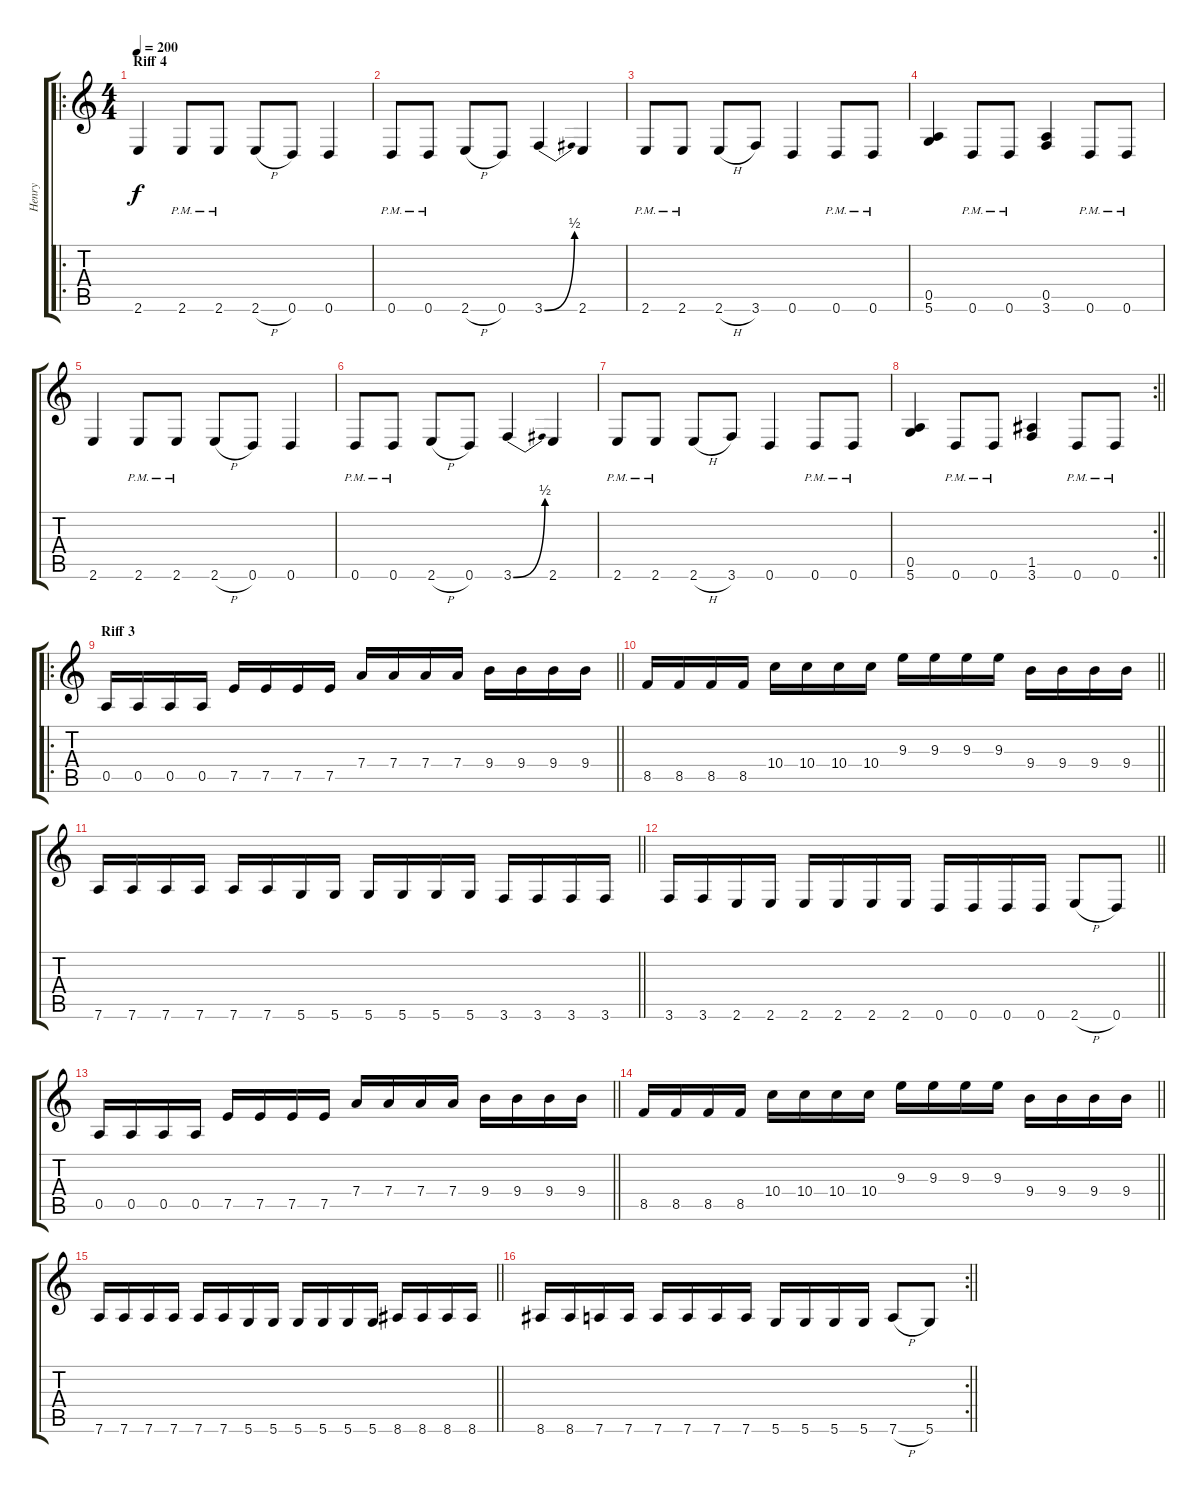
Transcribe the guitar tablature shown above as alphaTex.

\track ("Henry" "Henry") {instrument distortionguitar}
\staff {score tabs}
\tuning (E4 B3 G3 D3 A2 D2) {hide}
\ro
\ts (4 4)
\section ("" "Riff 4")
\tempo 200
\clef g2
\ks c
2.6.4{dy f} 2.6{pm}.8 2.6{pm}.8 2.6{h}.8 0.6.8 0.6.4 |
0.6{pm}.8 0.6{pm}.8 2.6{h}.8 0.6.8 3.6{be (bend 0 0 60 2)}.4 2.6.4 |
2.6{pm}.8 2.6{pm}.8 2.6{h}.8 3.6.8 0.6.4 0.6{pm}.8 0.6{pm}.8 |
(0.5 5.6).4 0.6{pm}.8 0.6{pm}.8 (0.5 3.6).4 0.6{pm}.8 0.6{pm}.8 |
2.6.4 2.6{pm}.8 2.6{pm}.8 2.6{h}.8 0.6.8 0.6.4 |
0.6{pm}.8 0.6{pm}.8 2.6{h}.8 0.6.8 3.6{be (bend 0 0 60 2)}.4 2.6.4 |
2.6{pm}.8 2.6{pm}.8 2.6{h}.8 3.6.8 0.6.4 0.6{pm}.8 0.6{pm}.8 |
\rc 2
\barLineRight lightlight
(0.5 5.6).4 0.6{pm}.8 0.6{pm}.8 (1.5 3.6).4 0.6{pm}.8 0.6{pm}.8 |
\ro
\section ("" "Riff 3")
\barLineRight lightlight
0.5.16 0.5.16 0.5.16 0.5.16 7.5.16 7.5.16 7.5.16 7.5.16 7.4.16 7.4.16 7.4.16 7.4.16 9.4.16 9.4.16 9.4.16 9.4.16 |
\barLineRight lightlight
8.5.16 8.5.16 8.5.16 8.5.16 10.4.16 10.4.16 10.4.16 10.4.16 9.3.16 9.3.16 9.3.16 9.3.16 9.4.16 9.4.16 9.4.16 9.4.16 |
\barLineRight lightlight
7.6.16 7.6.16 7.6.16 7.6.16 7.6.16 7.6.16 5.6.16 5.6.16 5.6.16 5.6.16 5.6.16 5.6.16 3.6.16 3.6.16 3.6.16 3.6.16 |
\barLineRight lightlight
3.6.16 3.6.16 2.6.16 2.6.16 2.6.16 2.6.16 2.6.16 2.6.16 0.6.16 0.6.16 0.6.16 0.6.16 2.6{h}.8 0.6.8 |
\barLineRight lightlight
0.5.16 0.5.16 0.5.16 0.5.16 7.5.16 7.5.16 7.5.16 7.5.16 7.4.16 7.4.16 7.4.16 7.4.16 9.4.16 9.4.16 9.4.16 9.4.16 |
\barLineRight lightlight
8.5.16 8.5.16 8.5.16 8.5.16 10.4.16 10.4.16 10.4.16 10.4.16 9.3.16 9.3.16 9.3.16 9.3.16 9.4.16 9.4.16 9.4.16 9.4.16 |
\barLineRight lightlight
7.6.16 7.6.16 7.6.16 7.6.16 7.6.16 7.6.16 5.6.16 5.6.16 5.6.16 5.6.16 5.6.16 5.6.16 8.6.16 8.6.16 8.6.16 8.6.16 |
\rc 2
\barLineRight lightlight
8.6.16 8.6.16 7.6.16 7.6.16 7.6.16 7.6.16 7.6.16 7.6.16 5.6.16 5.6.16 5.6.16 5.6.16 7.6{h}.8 5.6.8
